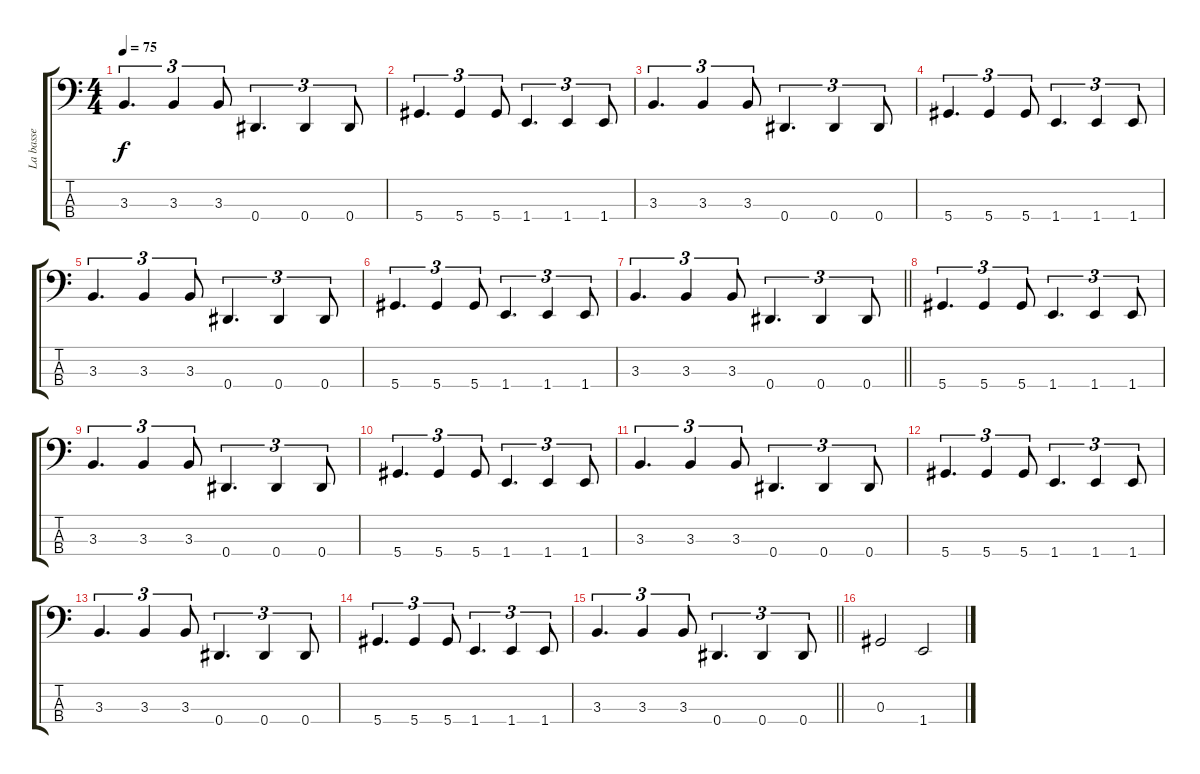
\track ("La basse " "La basse ") {instrument electricbassfinger}
\staff {score tabs}
\tuning (Gb2 Db2 Ab1 Eb1) {hide}
\ts (4 4)
\tempo 75
\clef f4
\ks c
3.3.4{d tu (3 2) dy f} 3.3.4{tu (3 2)} 3.3.8{tu (3 2)} 0.4.4{d tu (3 2)} 0.4.4{tu (3 2)} 0.4.8{tu (3 2)} |
5.4.4{d tu (3 2)} 5.4.4{tu (3 2)} 5.4.8{tu (3 2)} 1.4.4{d tu (3 2)} 1.4.4{tu (3 2)} 1.4.8{tu (3 2)} |
3.3.4{d tu (3 2)} 3.3.4{tu (3 2)} 3.3.8{tu (3 2)} 0.4.4{d tu (3 2)} 0.4.4{tu (3 2)} 0.4.8{tu (3 2)} |
5.4.4{d tu (3 2)} 5.4.4{tu (3 2)} 5.4.8{tu (3 2)} 1.4.4{d tu (3 2)} 1.4.4{tu (3 2)} 1.4.8{tu (3 2)} |
3.3.4{d tu (3 2)} 3.3.4{tu (3 2)} 3.3.8{tu (3 2)} 0.4.4{d tu (3 2)} 0.4.4{tu (3 2)} 0.4.8{tu (3 2)} |
5.4.4{d tu (3 2)} 5.4.4{tu (3 2)} 5.4.8{tu (3 2)} 1.4.4{d tu (3 2)} 1.4.4{tu (3 2)} 1.4.8{tu (3 2)} |
\barLineRight lightlight
3.3.4{d tu (3 2)} 3.3.4{tu (3 2)} 3.3.8{tu (3 2)} 0.4.4{d tu (3 2)} 0.4.4{tu (3 2)} 0.4.8{tu (3 2)} |
5.4.4{d tu (3 2)} 5.4.4{tu (3 2)} 5.4.8{tu (3 2)} 1.4.4{d tu (3 2)} 1.4.4{tu (3 2)} 1.4.8{tu (3 2)} |
3.3.4{d tu (3 2)} 3.3.4{tu (3 2)} 3.3.8{tu (3 2)} 0.4.4{d tu (3 2)} 0.4.4{tu (3 2)} 0.4.8{tu (3 2)} |
5.4.4{d tu (3 2)} 5.4.4{tu (3 2)} 5.4.8{tu (3 2)} 1.4.4{d tu (3 2)} 1.4.4{tu (3 2)} 1.4.8{tu (3 2)} |
3.3.4{d tu (3 2)} 3.3.4{tu (3 2)} 3.3.8{tu (3 2)} 0.4.4{d tu (3 2)} 0.4.4{tu (3 2)} 0.4.8{tu (3 2)} |
5.4.4{d tu (3 2)} 5.4.4{tu (3 2)} 5.4.8{tu (3 2)} 1.4.4{d tu (3 2)} 1.4.4{tu (3 2)} 1.4.8{tu (3 2)} |
3.3.4{d tu (3 2)} 3.3.4{tu (3 2)} 3.3.8{tu (3 2)} 0.4.4{d tu (3 2)} 0.4.4{tu (3 2)} 0.4.8{tu (3 2)} |
5.4.4{d tu (3 2)} 5.4.4{tu (3 2)} 5.4.8{tu (3 2)} 1.4.4{d tu (3 2)} 1.4.4{tu (3 2)} 1.4.8{tu (3 2)} |
\barLineRight lightlight
3.3.4{d tu (3 2)} 3.3.4{tu (3 2)} 3.3.8{tu (3 2)} 0.4.4{d tu (3 2)} 0.4.4{tu (3 2)} 0.4.8{tu (3 2)} |
0.3.2 1.4.2
